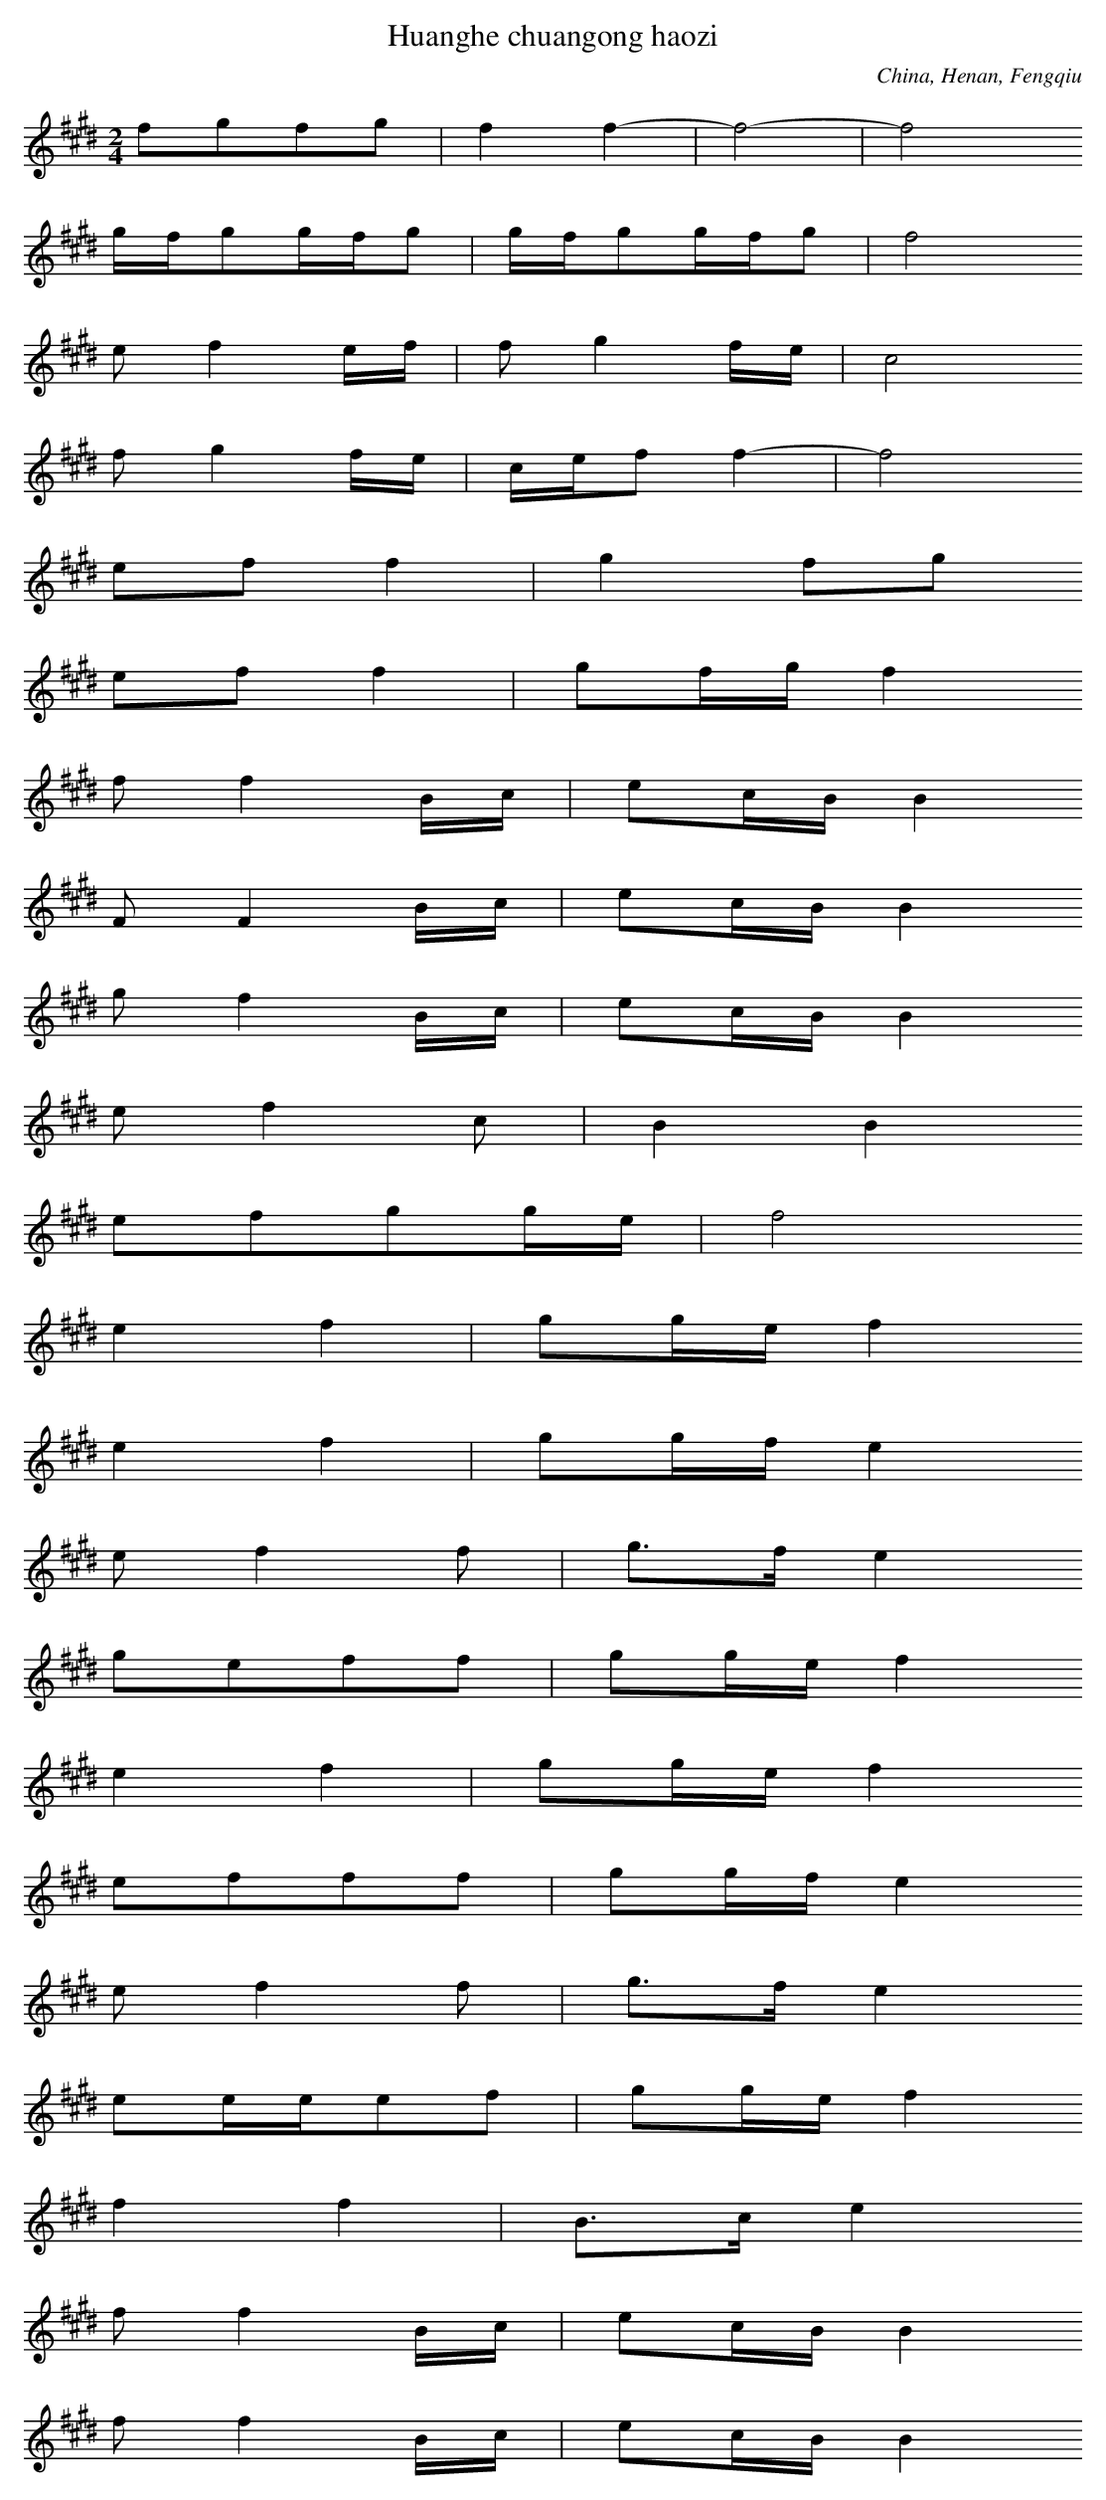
X:1
T: Huanghe chuangong haozi
O: China, Henan, Fengqiu
M: 2/4
L: 1/16
K: E
f2g2f2g2 | f4f4- | f8- | f8
gfg2gfg2 | gfg2gfg2 | f8
e2f4ef | f2g4fe | c8
f2g4fe | cef2f4- | f8
e2f2f4 | g4f2g2
e2f2f4 | g2fgf4
f2f4Bc | e2cBB4
F2F4Bc | e2cBB4
g2f4Bc | e2cBB4
e2f4c2 | B4B4
e2f2g2ge | f8
e4f4 | g2gef4
e4f4 | g2gfe4
e2f4f2 | g3fe4
g2e2f2f2 | g2gef4
e4f4 | g2gef4
e2f2f2f2 | g2gfe4
e2f4f2 | g3fe4
e2eee2f2 | g2gef4
f4f4 | B3ce4
f2f4Bc | e2cBB4
f2f4Bc | e2cBB4
